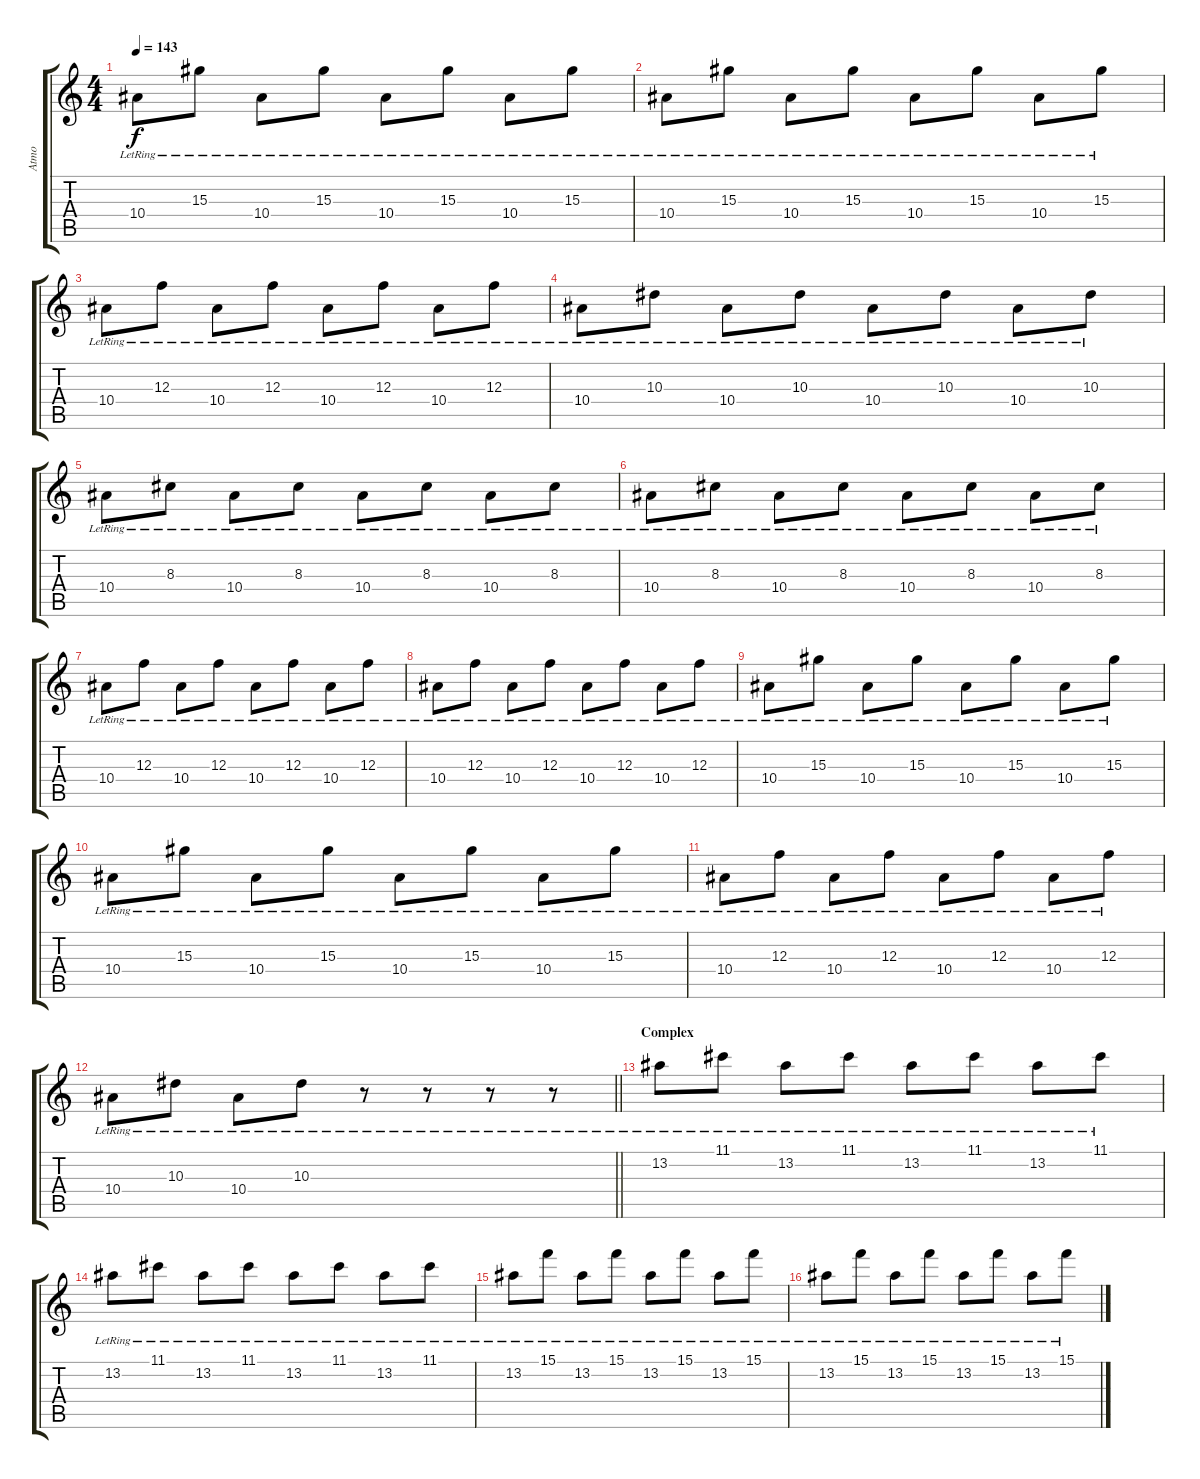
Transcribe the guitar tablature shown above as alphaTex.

\track ("Atmo" "Atmo") {instrument electricguitarjazz}
\staff {score tabs}
\tuning (D4 A3 F3 C3 G2 C2) {hide}
\ts (4 4)
\tempo 143
\clef g2
\ks c
10.4{lr}.8{dy f} 15.3{lr}.8 10.4{lr}.8 15.3{lr}.8 10.4{lr}.8 15.3{lr}.8 10.4{lr}.8 15.3{lr}.8 |
10.4{lr}.8 15.3{lr}.8 10.4{lr}.8 15.3{lr}.8 10.4{lr}.8 15.3{lr}.8 10.4{lr}.8 15.3{lr}.8 |
10.4{lr}.8 12.3{lr}.8 10.4{lr}.8 12.3{lr}.8 10.4{lr}.8 12.3{lr}.8 10.4{lr}.8 12.3{lr}.8 |
10.4{lr}.8 10.3{lr}.8 10.4{lr}.8 10.3{lr}.8 10.4{lr}.8 10.3{lr}.8 10.4{lr}.8 10.3{lr}.8 |
10.4{lr}.8 8.3{lr}.8 10.4{lr}.8 8.3{lr}.8 10.4{lr}.8 8.3{lr}.8 10.4{lr}.8 8.3{lr}.8 |
10.4{lr}.8 8.3{lr}.8 10.4{lr}.8 8.3{lr}.8 10.4{lr}.8 8.3{lr}.8 10.4{lr}.8 8.3{lr}.8 |
10.4{lr}.8 12.3{lr}.8 10.4{lr}.8 12.3{lr}.8 10.4{lr}.8 12.3{lr}.8 10.4{lr}.8 12.3{lr}.8 |
10.4{lr}.8 12.3{lr}.8 10.4{lr}.8 12.3{lr}.8 10.4{lr}.8 12.3{lr}.8 10.4{lr}.8 12.3{lr}.8 |
10.4{lr}.8 15.3{lr}.8 10.4{lr}.8 15.3{lr}.8 10.4{lr}.8 15.3{lr}.8 10.4{lr}.8 15.3{lr}.8 |
10.4{lr}.8 15.3{lr}.8 10.4{lr}.8 15.3{lr}.8 10.4{lr}.8 15.3{lr}.8 10.4{lr}.8 15.3{lr}.8 |
10.4{lr}.8 12.3{lr}.8 10.4{lr}.8 12.3{lr}.8 10.4{lr}.8 12.3{lr}.8 10.4{lr}.8 12.3{lr}.8 |
\barLineRight lightlight
10.4{lr}.8 10.3{lr}.8 10.4{lr}.8 10.3{lr}.8 r.8 r.8 r.8 r.8 |
\section ("" "Complex")
13.2{lr}.8 11.1{lr}.8 13.2{lr}.8 11.1{lr}.8 13.2{lr}.8 11.1{lr}.8 13.2{lr}.8 11.1{lr}.8 |
13.2{lr}.8 11.1{lr}.8 13.2{lr}.8 11.1{lr}.8 13.2{lr}.8 11.1{lr}.8 13.2{lr}.8 11.1{lr}.8 |
13.2{lr}.8 15.1{lr}.8 13.2{lr}.8 15.1{lr}.8 13.2{lr}.8 15.1{lr}.8 13.2{lr}.8 15.1{lr}.8 |
13.2{lr}.8 15.1{lr}.8 13.2{lr}.8 15.1{lr}.8 13.2{lr}.8 15.1{lr}.8 13.2{lr}.8 15.1{lr}.8
